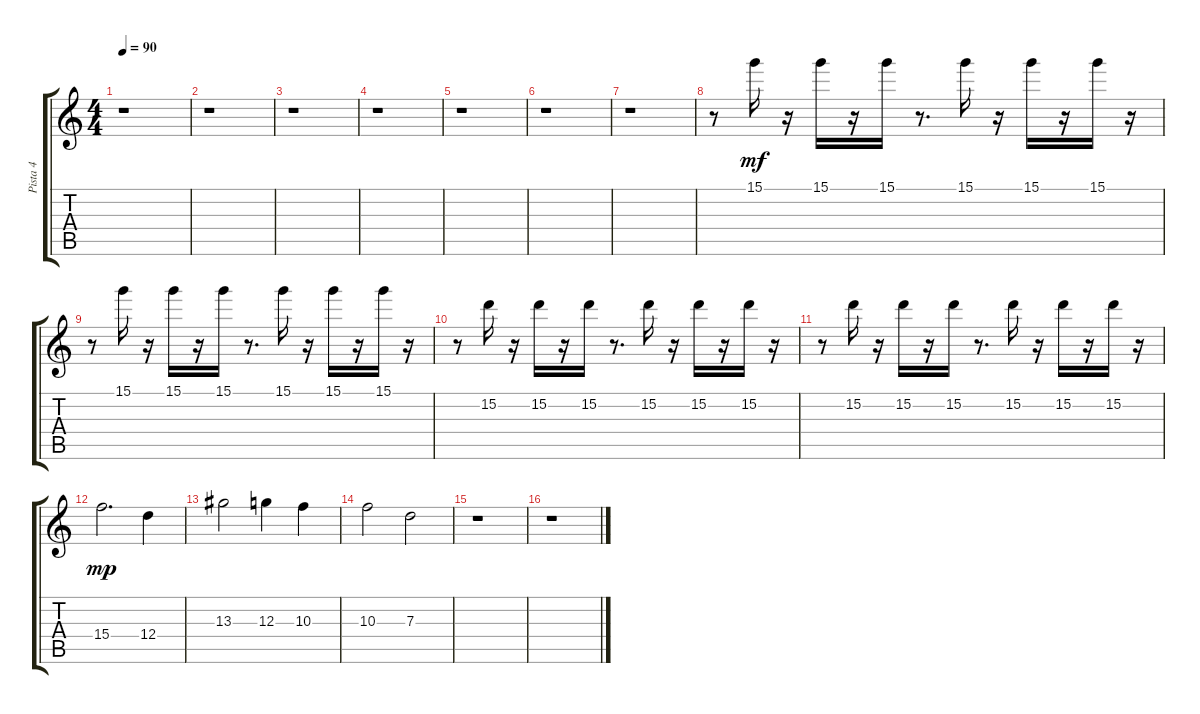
\track ("Pista 4" "Pista 4") {instrument electricguitarclean}
\staff {score tabs}
\tuning (E4 B3 G3 D3 A2 E2) {hide}
\ts (4 4)
\tempo 90
\clef g2
\ks c
r.1{dy mp} |
r.1 |
r.1 |
r.1 |
r.1 |
r.1 |
r.1 |
r.8 15.1.16{dy mf volume 9 instrument clarinet} r.16 15.1.16 r.16 15.1.16 r.8{d} 15.1.16{instrument clarinet} r.16 15.1.16 r.16 15.1.16 r.16 |
r.8 15.1.16{instrument clarinet} r.16 15.1.16 r.16 15.1.16 r.8{d} 15.1.16{instrument clarinet} r.16 15.1.16 r.16 15.1.16 r.16 |
r.8 15.2.16 r.16 15.2.16 r.16 15.2.16 r.8{d} 15.2.16 r.16 15.2.16 r.16 15.2.16 r.16 |
r.8 15.2.16 r.16 15.2.16 r.16 15.2.16 r.8{d} 15.2.16 r.16 15.2.16 r.16 15.2.16 r.16 |
15.4.2{d dy mp} 12.4.4 |
13.3.2 12.3.4 10.3.4 |
10.3.2 7.3.2 |
r.1 |
r.1
